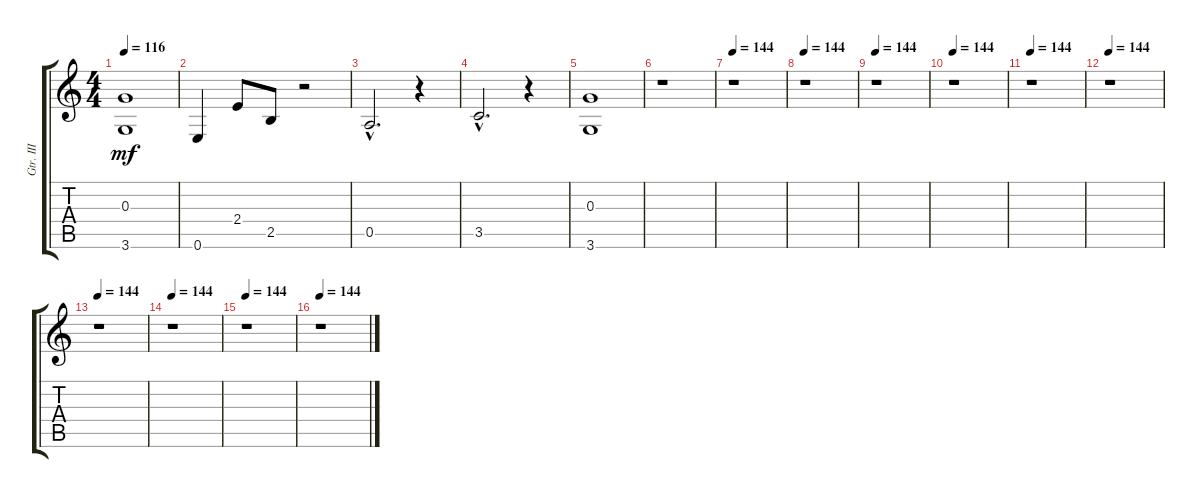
\track ("Gtr. III" "Gtr. III") {instrument acousticguitarsteel}
\staff {score tabs}
\tuning (E4 B3 G3 D3 A2 E2) {hide}
\ts (4 4)
\tempo 116
\clef g2
\ks c
(0.3 3.6).1{dy mf} |
0.6.4 2.4.8 2.5.8 r.2 |
0.5{hac}.2{d} r.4 |
3.5{hac}.2{d} r.4 |
(0.3 3.6).1 |
r.1 |
\tempo 144
r.1 |
\tempo 144
r.1 |
\tempo 144
r.1 |
\tempo 144
r.1 |
\tempo 144
r.1 |
\tempo 144
r.1 |
\tempo 144
r.1 |
\tempo 144
r.1 |
\tempo 144
r.1 |
\tempo 144
r.1
